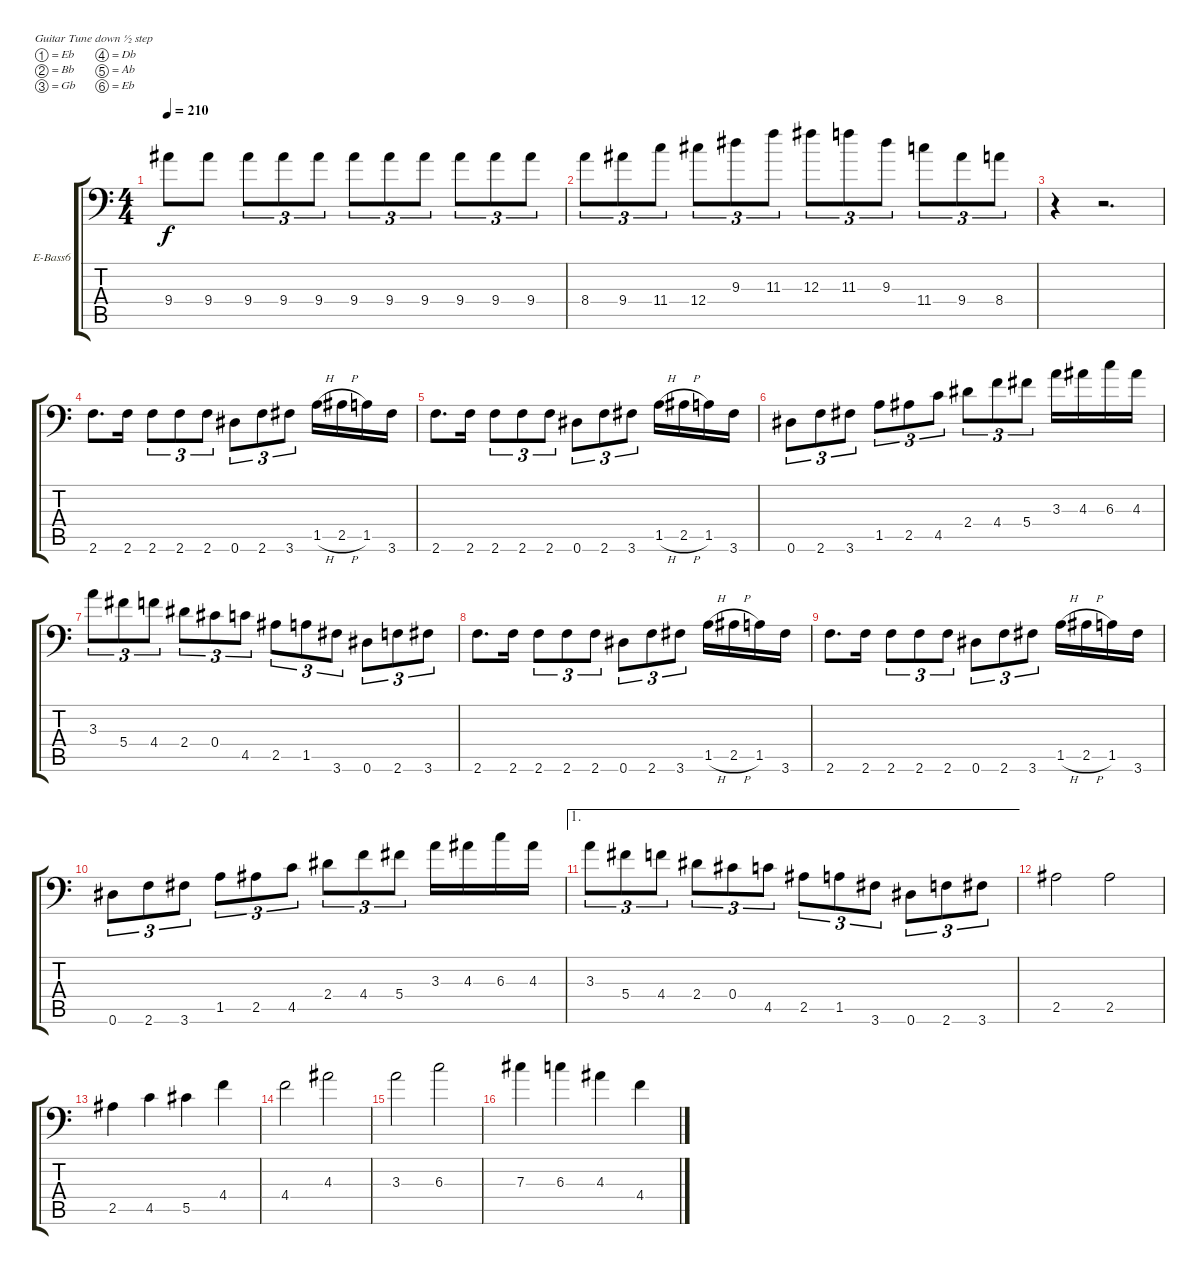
\bracketExtendMode groupsimilarinstruments
\firstSystemTrackNameOrientation horizontal
\otherSystemsTrackNameOrientation horizontal
\track ("Bajo" "E-Bass6") {instrument slapbass1}
\staff {score tabs}
\tuning (Eb4 Bb3 Gb3 Db3 Ab2 Eb2)
\ts (4 4)
\tempo 210
\clef f4
\ks c
9.4.8{dy f} 9.4.8 9.4.8{tu (3 2)} 9.4.8{tu (3 2)} 9.4.8{tu (3 2)} 9.4.8{tu (3 2)} 9.4.8{tu (3 2)} 9.4.8{tu (3 2)} 9.4.8{tu (3 2)} 9.4.8{tu (3 2)} 9.4.8{tu (3 2)} |
8.4.8{tu (3 2)} 9.4.8{tu (3 2)} 11.4.8{tu (3 2)} 12.4.8{tu (3 2)} 9.3.8{tu (3 2)} 11.3.8{tu (3 2)} 12.3.8{tu (3 2)} 11.3.8{tu (3 2)} 9.3.8{tu (3 2)} 11.4.8{tu (3 2)} 9.4.8{tu (3 2)} 8.4.8{tu (3 2)} |
r.4 r.2{d} |
2.6.8{d} 2.6.16 2.6.8{tu (3 2)} 2.6.8{tu (3 2)} 2.6.8{tu (3 2)} 0.6.8{tu (3 2)} 2.6.8{tu (3 2)} 3.6.8{tu (3 2)} 1.5{h}.16 2.5{h}.16 1.5.16 3.6.16 |
2.6.8{d} 2.6.16 2.6.8{tu (3 2)} 2.6.8{tu (3 2)} 2.6.8{tu (3 2)} 0.6.8{tu (3 2)} 2.6.8{tu (3 2)} 3.6.8{tu (3 2)} 1.5{h}.16 2.5{h}.16 1.5.16 3.6.16 |
0.6.8{tu (3 2)} 2.6.8{tu (3 2)} 3.6.8{tu (3 2)} 1.5.8{tu (3 2)} 2.5.8{tu (3 2)} 4.5.8{tu (3 2)} 2.4.8{tu (3 2)} 4.4.8{tu (3 2)} 5.4.8{tu (3 2)} 3.3.16 4.3.16 6.3.16 4.3.16 |
3.3.8{tu (3 2)} 5.4.8{tu (3 2)} 4.4.8{tu (3 2)} 2.4.8{tu (3 2)} 0.4.8{tu (3 2)} 4.5.8{tu (3 2)} 2.5.8{tu (3 2)} 1.5.8{tu (3 2)} 3.6.8{tu (3 2)} 0.6.8{tu (3 2)} 2.6.8{tu (3 2)} 3.6.8{tu (3 2)} |
2.6.8{d} 2.6.16 2.6.8{tu (3 2)} 2.6.8{tu (3 2)} 2.6.8{tu (3 2)} 0.6.8{tu (3 2)} 2.6.8{tu (3 2)} 3.6.8{tu (3 2)} 1.5{h}.16 2.5{h}.16 1.5.16 3.6.16 |
2.6.8{d} 2.6.16 2.6.8{tu (3 2)} 2.6.8{tu (3 2)} 2.6.8{tu (3 2)} 0.6.8{tu (3 2)} 2.6.8{tu (3 2)} 3.6.8{tu (3 2)} 1.5{h}.16 2.5{h}.16 1.5.16 3.6.16 |
0.6.8{tu (3 2)} 2.6.8{tu (3 2)} 3.6.8{tu (3 2)} 1.5.8{tu (3 2)} 2.5.8{tu (3 2)} 4.5.8{tu (3 2)} 2.4.8{tu (3 2)} 4.4.8{tu (3 2)} 5.4.8{tu (3 2)} 3.3.16 4.3.16 6.3.16 4.3.16 |
\ae 1
3.3.8{tu (3 2)} 5.4.8{tu (3 2)} 4.4.8{tu (3 2)} 2.4.8{tu (3 2)} 0.4.8{tu (3 2)} 4.5.8{tu (3 2)} 2.5.8{tu (3 2)} 1.5.8{tu (3 2)} 3.6.8{tu (3 2)} 0.6.8{tu (3 2)} 2.6.8{tu (3 2)} 3.6.8{tu (3 2)} |
2.5.2 2.5.2 |
2.5.4 4.5.4 5.5.4 4.4.4 |
4.4.2 4.3.2 |
3.3.2 6.3.2 |
7.3.4 6.3.4 4.3.4 4.4.4
